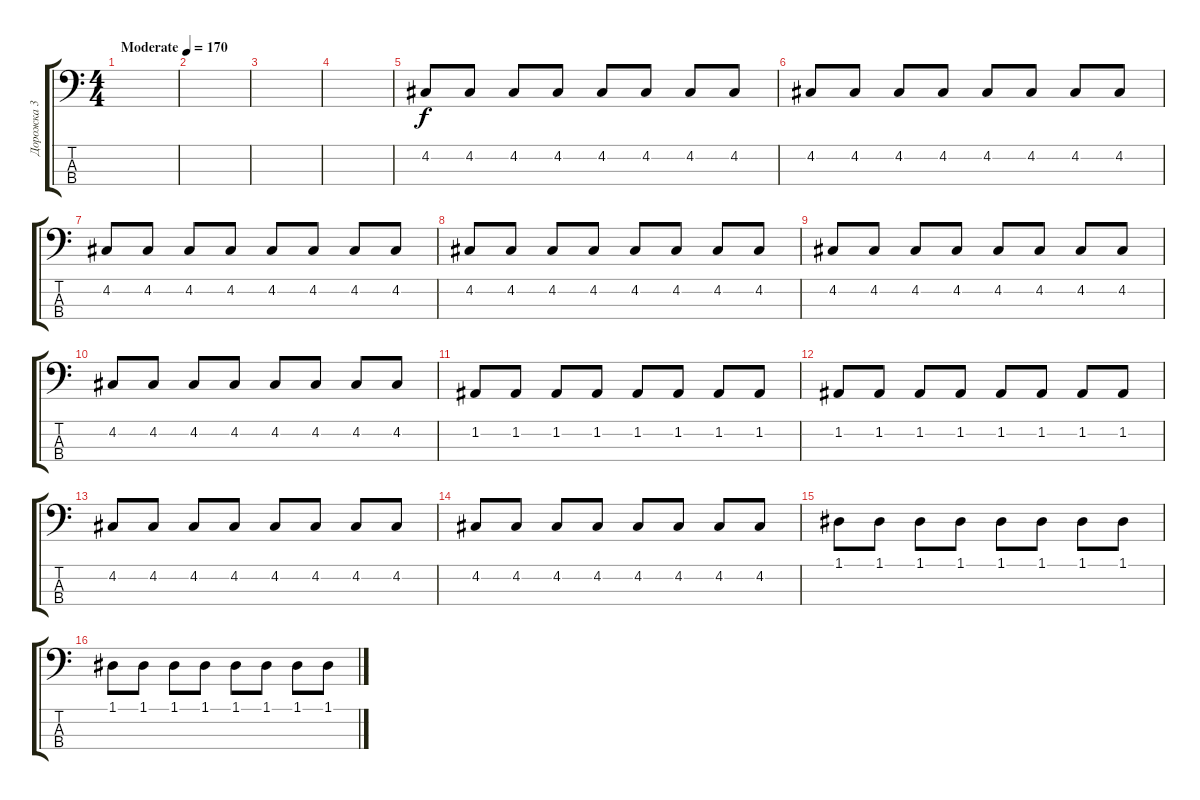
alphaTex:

\track ("Дорожка 3" "Дорожка 3") {instrument electricbasspick}
\staff {score tabs}
\tuning (D2 A1 E1 A0) {hide}
\ts (4 4)
\tempo (170 "Moderate")
\clef f4
\ks c
|
|
|
|
4.2.8 4.2.8 4.2.8 4.2.8 4.2.8 4.2.8 4.2.8 4.2.8 |
4.2.8 4.2.8 4.2.8 4.2.8 4.2.8 4.2.8 4.2.8 4.2.8 |
4.2.8 4.2.8 4.2.8 4.2.8 4.2.8 4.2.8 4.2.8 4.2.8 |
4.2.8 4.2.8 4.2.8 4.2.8 4.2.8 4.2.8 4.2.8 4.2.8 |
4.2.8 4.2.8 4.2.8 4.2.8 4.2.8 4.2.8 4.2.8 4.2.8 |
4.2.8 4.2.8 4.2.8 4.2.8 4.2.8 4.2.8 4.2.8 4.2.8 |
1.2.8 1.2.8 1.2.8 1.2.8 1.2.8 1.2.8 1.2.8 1.2.8 |
1.2.8 1.2.8 1.2.8 1.2.8 1.2.8 1.2.8 1.2.8 1.2.8 |
4.2.8 4.2.8 4.2.8 4.2.8 4.2.8 4.2.8 4.2.8 4.2.8 |
4.2.8 4.2.8 4.2.8 4.2.8 4.2.8 4.2.8 4.2.8 4.2.8 |
1.1.8 1.1.8 1.1.8 1.1.8 1.1.8 1.1.8 1.1.8 1.1.8 |
1.1.8 1.1.8 1.1.8 1.1.8 1.1.8 1.1.8 1.1.8 1.1.8
